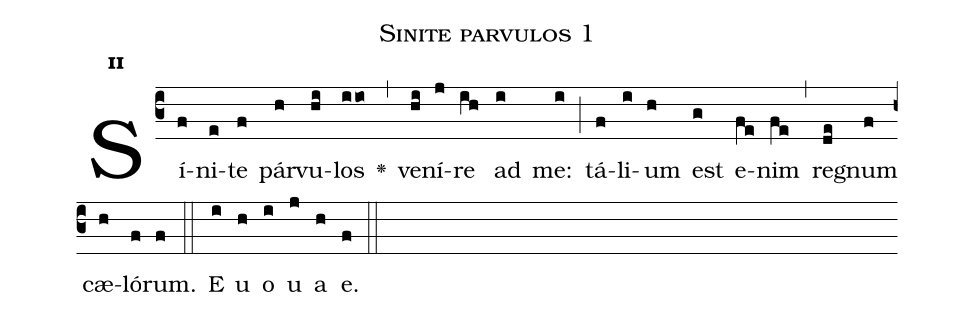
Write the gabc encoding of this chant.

name:Sinite parvulos 1;
office-part:Antiphona;
mode:2;
%%
initial-style: 1;
name: Sinite parvulos 1;
book: Antiphonae & Responsoria/Tomus IV, p. 119;
occasion: Dominica XXVII per Annum;
office-part: M Ant b;
annotation: 2*a;
centering-scheme: english;
font: OFLSortsMillGoudy;
height: 11;
width: 4.5;
%%
(c3)Sí(f)ni(e)te(f) pár(h)vu(hi)los(iio) <v>\greheightstar</v>(,) ve(hi)ní(j)re(ih) ad(i) me:(i) (;) tá(f)li(i)um(h) est(g) e(fe)nim(fe) (,) re(de)gnum(f) cæ(h)ló(f)rum.(f) (::) E(i) u(h) o(i) u(j) a(h) e.(f) (::)
